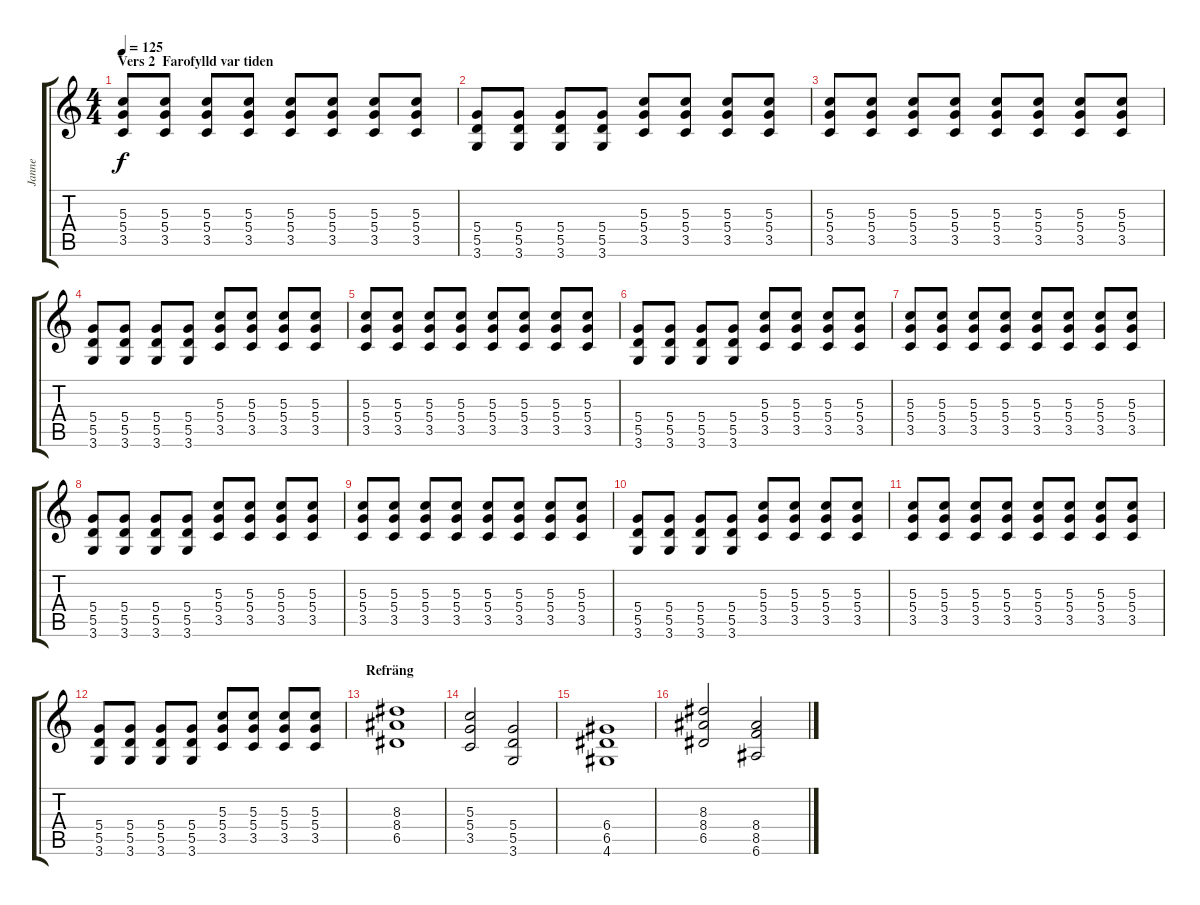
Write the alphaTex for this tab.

\track ("Janne" "Janne") {instrument distortionguitar}
\staff {score tabs}
\tuning (E4 B3 G3 D3 A2 E2) {hide}
\ts (4 4)
\section ("" "Vers 2  Farofylld var tiden")
\tempo 125
\clef g2
\ks c
(5.3 5.4 3.5).8{dy f} (5.3 5.4 3.5).8 (5.3 5.4 3.5).8 (5.3 5.4 3.5).8 (5.3 5.4 3.5).8 (5.3 5.4 3.5).8 (5.3 5.4 3.5).8 (5.3 5.4 3.5).8 |
(5.4 5.5 3.6).8 (5.4 5.5 3.6).8 (5.4 5.5 3.6).8 (5.4 5.5 3.6).8 (5.3 5.4 3.5).8 (5.3 5.4 3.5).8 (5.3 5.4 3.5).8 (5.3 5.4 3.5).8 |
(5.3 5.4 3.5).8 (5.3 5.4 3.5).8 (5.3 5.4 3.5).8 (5.3 5.4 3.5).8 (5.3 5.4 3.5).8 (5.3 5.4 3.5).8 (5.3 5.4 3.5).8 (5.3 5.4 3.5).8 |
(5.4 5.5 3.6).8 (5.4 5.5 3.6).8 (5.4 5.5 3.6).8 (5.4 5.5 3.6).8 (5.3 5.4 3.5).8 (5.3 5.4 3.5).8 (5.3 5.4 3.5).8 (5.3 5.4 3.5).8 |
(5.3 5.4 3.5).8 (5.3 5.4 3.5).8 (5.3 5.4 3.5).8 (5.3 5.4 3.5).8 (5.3 5.4 3.5).8 (5.3 5.4 3.5).8 (5.3 5.4 3.5).8 (5.3 5.4 3.5).8 |
(5.4 5.5 3.6).8 (5.4 5.5 3.6).8 (5.4 5.5 3.6).8 (5.4 5.5 3.6).8 (5.3 5.4 3.5).8 (5.3 5.4 3.5).8 (5.3 5.4 3.5).8 (5.3 5.4 3.5).8 |
(5.3 5.4 3.5).8 (5.3 5.4 3.5).8 (5.3 5.4 3.5).8 (5.3 5.4 3.5).8 (5.3 5.4 3.5).8 (5.3 5.4 3.5).8 (5.3 5.4 3.5).8 (5.3 5.4 3.5).8 |
(5.4 5.5 3.6).8 (5.4 5.5 3.6).8 (5.4 5.5 3.6).8 (5.4 5.5 3.6).8 (5.3 5.4 3.5).8 (5.3 5.4 3.5).8 (5.3 5.4 3.5).8 (5.3 5.4 3.5).8 |
(5.3 5.4 3.5).8 (5.3 5.4 3.5).8 (5.3 5.4 3.5).8 (5.3 5.4 3.5).8 (5.3 5.4 3.5).8 (5.3 5.4 3.5).8 (5.3 5.4 3.5).8 (5.3 5.4 3.5).8 |
(5.4 5.5 3.6).8 (5.4 5.5 3.6).8 (5.4 5.5 3.6).8 (5.4 5.5 3.6).8 (5.3 5.4 3.5).8 (5.3 5.4 3.5).8 (5.3 5.4 3.5).8 (5.3 5.4 3.5).8 |
(5.3 5.4 3.5).8 (5.3 5.4 3.5).8 (5.3 5.4 3.5).8 (5.3 5.4 3.5).8 (5.3 5.4 3.5).8 (5.3 5.4 3.5).8 (5.3 5.4 3.5).8 (5.3 5.4 3.5).8 |
(5.4 5.5 3.6).8 (5.4 5.5 3.6).8 (5.4 5.5 3.6).8 (5.4 5.5 3.6).8 (5.3 5.4 3.5).8 (5.3 5.4 3.5).8 (5.3 5.4 3.5).8 (5.3 5.4 3.5).8 |
\section ("" "Refräng")
(8.3 8.4 6.5).1 |
(5.3 5.4 3.5).2 (5.4 5.5 3.6).2 |
(6.4 6.5 4.6).1 |
(8.3 8.4 6.5).2 (8.4 8.5 6.6).2
